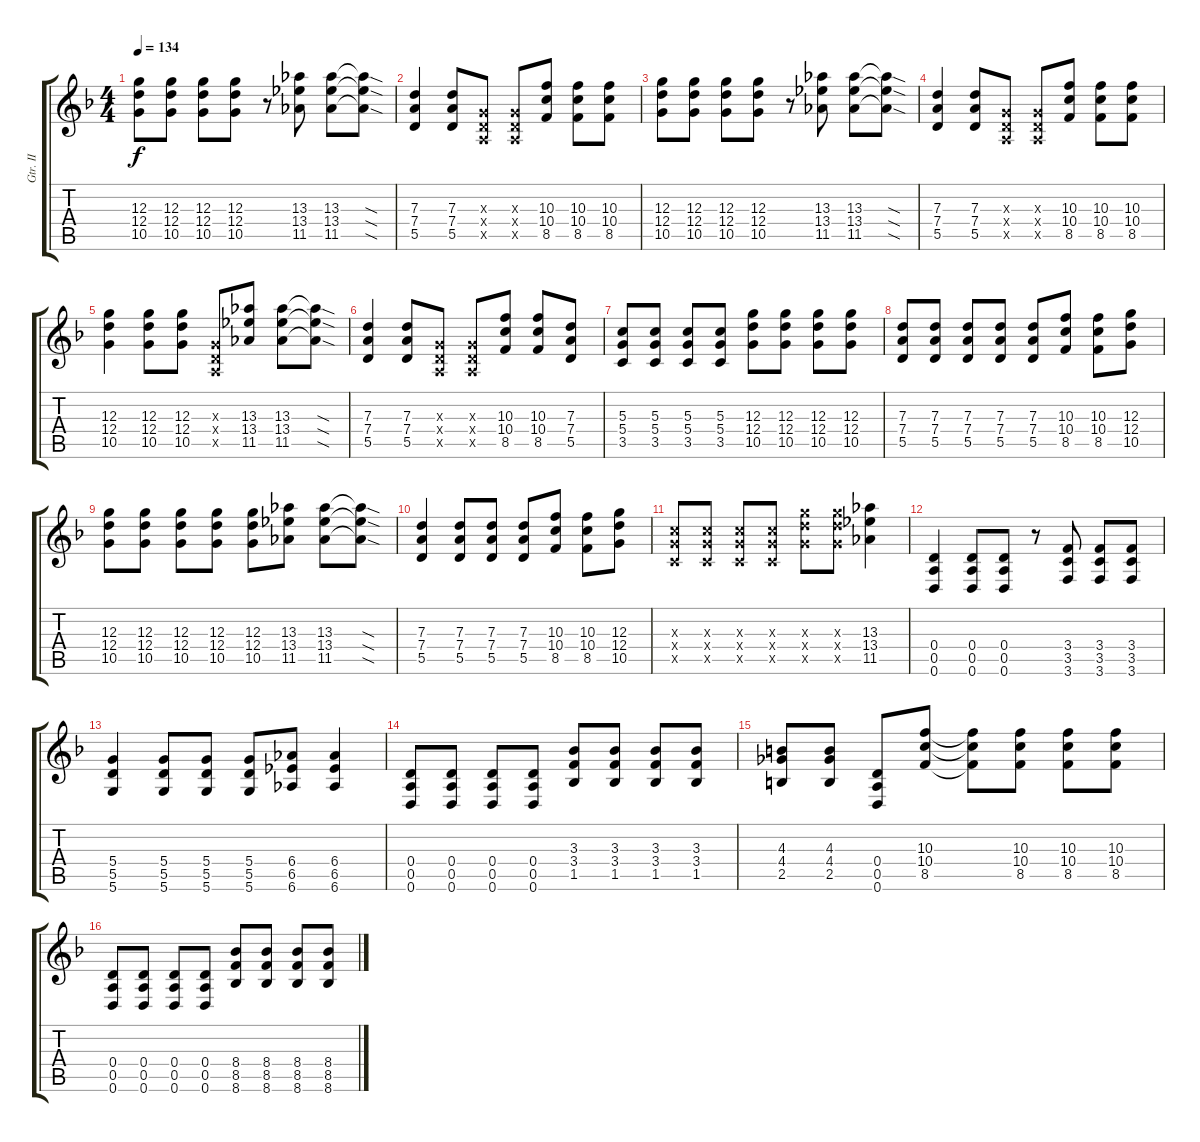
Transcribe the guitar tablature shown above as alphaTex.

\track ("Gtr. II" "Gtr. II") {instrument distortionguitar}
\staff {score tabs}
\tuning (E4 B3 G3 D3 A2 D2) {hide}
\ts (4 4)
\tempo 134
\clef g2
\ks dminor
(12.3 12.4 10.5).8{dy f} (12.3 12.4 10.5).8 (12.3 12.4 10.5).8 (12.3 12.4 10.5).8 r.8 (13.3 13.4 11.5).8 (13.3 13.4 11.5).8 (13.3{sod t} 13.4{sod t} 11.5{sod t}).8 |
(7.3 7.4 5.5).4 (7.3 7.4 5.5).8 (0.3{x} 0.4{x} 0.5{x}).8 (0.3{x} 0.4{x} 0.5{x}).8 (10.3 10.4 8.5).8 (10.3 10.4 8.5).8 (10.3 10.4 8.5).8 |
(12.3 12.4 10.5).8 (12.3 12.4 10.5).8 (12.3 12.4 10.5).8 (12.3 12.4 10.5).8 r.8 (13.3 13.4 11.5).8 (13.3 13.4 11.5).8 (13.3{sod t} 13.4{sod t} 11.5{sod t}).8 |
(7.3 7.4 5.5).4 (7.3 7.4 5.5).8 (0.3{x} 0.4{x} 0.5{x}).8 (0.3{x} 0.4{x} 0.5{x}).8 (10.3 10.4 8.5).8 (10.3 10.4 8.5).8 (10.3 10.4 8.5).8 |
(12.3 12.4 10.5).4 (12.3 12.4 10.5).8 (12.3 12.4 10.5).8 (0.3{x} 0.4{x} 0.5{x}).8 (13.3 13.4 11.5).8 (13.3 13.4 11.5).8 (13.3{sod t} 13.4{sod t} 11.5{sod t}).8 |
(7.3 7.4 5.5).4 (7.3 7.4 5.5).8 (0.3{x} 0.4{x} 0.5{x}).8 (0.3{x} 0.4{x} 0.5{x}).8 (10.3 10.4 8.5).8 (10.3 10.4 8.5).8 (7.3 7.4 5.5).8 |
(5.3 5.4 3.5).8 (5.3 5.4 3.5).8 (5.3 5.4 3.5).8 (5.3 5.4 3.5).8 (12.3 12.4 10.5).8 (12.3 12.4 10.5).8 (12.3 12.4 10.5).8 (12.3 12.4 10.5).8 |
(7.3 7.4 5.5).8 (7.3 7.4 5.5).8 (7.3 7.4 5.5).8 (7.3 7.4 5.5).8 (7.3 7.4 5.5).8 (10.3 10.4 8.5).8 (10.3 10.4 8.5).8 (12.3 12.4 10.5).8 |
(12.3 12.4 10.5).8 (12.3 12.4 10.5).8 (12.3 12.4 10.5).8 (12.3 12.4 10.5).8 (12.3 12.4 10.5).8 (13.3 13.4 11.5).8 (13.3 13.4 11.5).8 (13.3{sod t} 13.4{sod t} 11.5{sod t}).8 |
(7.3 7.4 5.5).4 (7.3 7.4 5.5).8 (7.3 7.4 5.5).8 (7.3 7.4 5.5).8 (10.3 10.4 8.5).8 (10.3 10.4 8.5).8 (12.3 12.4 10.5).8 |
(5.3{x} 5.4{x} 3.5{x}).8 (5.3{x} 5.4{x} 3.5{x}).8 (5.3{x} 5.4{x} 3.5{x}).8 (5.3{x} 5.4{x} 3.5{x}).8 (12.3{x} 12.4{x} 10.5{x}).8 (12.3{x} 12.4{x} 10.5{x}).8 (13.3 13.4 11.5).4 |
(0.4 0.5 0.6).4 (0.4 0.5 0.6).8 (0.4 0.5 0.6).8 r.8 (3.4 3.5 3.6).8 (3.4 3.5 3.6).8 (3.4 3.5 3.6).8 |
(5.4 5.5 5.6).4 (5.4 5.5 5.6).8 (5.4 5.5 5.6).8 (5.4 5.5 5.6).8 (6.4 6.5 6.6).8 (6.4 6.5 6.6).4 |
(0.4 0.5 0.6).8 (0.4 0.5 0.6).8 (0.4 0.5 0.6).8 (0.4 0.5 0.6).8 (3.3 3.4 1.5).8 (3.3 3.4 1.5).8 (3.3 3.4 1.5).8 (3.3 3.4 1.5).8 |
(4.3 4.4 2.5).8 (4.3 4.4 2.5).8 (0.4 0.5 0.6).8 (10.3 10.4 8.5).8 (10.3{t} 10.4{t} 8.5{t}).8 (10.3 10.4 8.5).8 (10.3 10.4 8.5).8 (10.3 10.4 8.5).8 |
(0.4 0.5 0.6).8 (0.4 0.5 0.6).8 (0.4 0.5 0.6).8 (0.4 0.5 0.6).8 (8.4 8.5 8.6).8 (8.4 8.5 8.6).8 (8.4 8.5 8.6).8 (8.4 8.5 8.6).8
